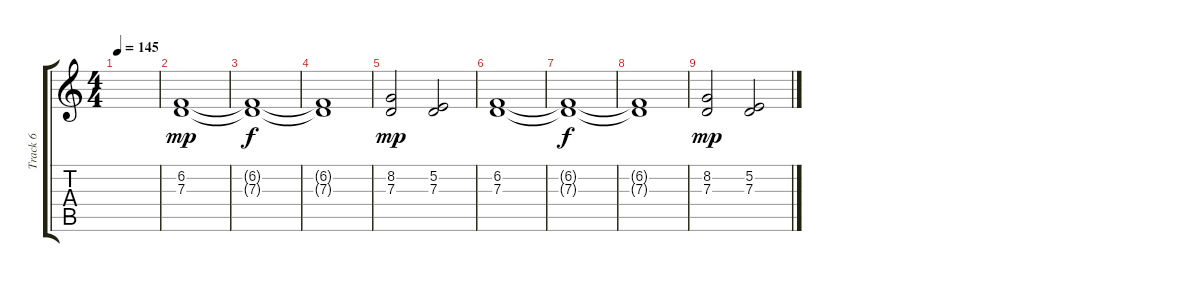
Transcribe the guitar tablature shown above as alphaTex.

\track ("Track 6" "Track 6") {instrument choiraahs}
\staff {score tabs}
\tuning (E4 B3 G3 D3 A2 D2) {hide}
\ts (4 4)
\tempo 145
\clef g2
\ks c
|
(6.2 7.3).1{dy mp} |
(6.2{t} 7.3{t}).1{dy f} |
(6.2{t} 7.3{t}).1 |
(8.2 7.3).2{dy mp} (5.2 7.3).2 |
(6.2 7.3).1 |
(6.2{t} 7.3{t}).1{dy f} |
(6.2{t} 7.3{t}).1 |
(8.2 7.3).2{dy mp} (5.2 7.3).2
